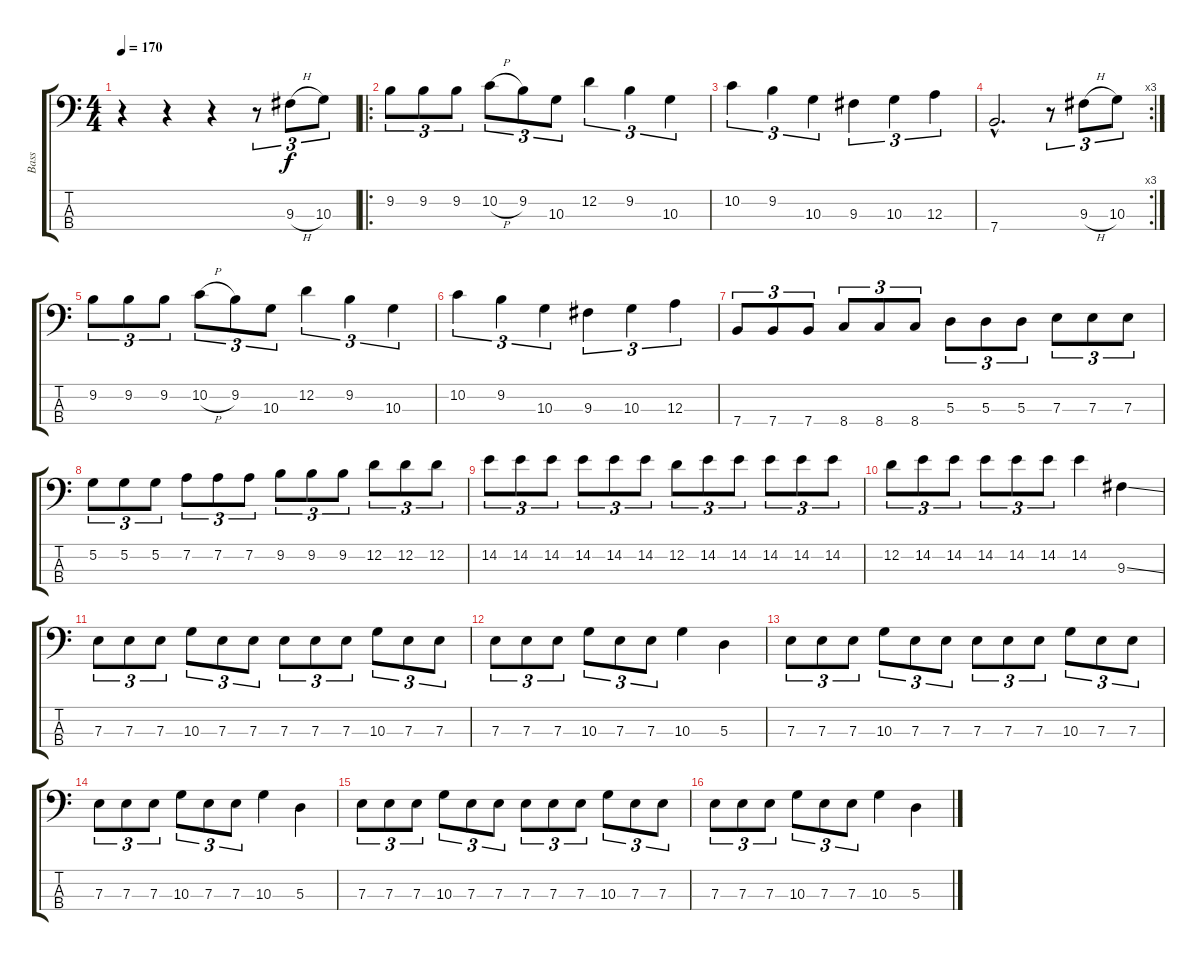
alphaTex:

\track ("Bass" "Bass") {instrument electricbassfinger}
\staff {score tabs}
\tuning (G2 D2 A1 E1) {hide}
\ts (4 4)
\tempo 170
\clef f4
\ks c
r.4{dy f instrument electricbassfinger} r.4 r.4 r.8{tu (3 2)} 9.3{h}.8{tu (3 2)} 10.3.8{tu (3 2)} |
\ro
9.2.8{tu (3 2)} 9.2.8{tu (3 2)} 9.2.8{tu (3 2)} 10.2{h}.8{tu (3 2)} 9.2.8{tu (3 2)} 10.3.8{tu (3 2)} 12.2.4{tu (3 2)} 9.2.4{tu (3 2)} 10.3.4{tu (3 2)} |
10.2.4{tu (3 2)} 9.2.4{tu (3 2)} 10.3.4{tu (3 2)} 9.3.4{tu (3 2)} 10.3.4{tu (3 2)} 12.3.4{tu (3 2)} |
\rc 3
7.4{hac}.2{d} r.8{tu (3 2)} 9.3{h}.8{tu (3 2)} 10.3.8{tu (3 2)} |
9.2.8{tu (3 2)} 9.2.8{tu (3 2)} 9.2.8{tu (3 2)} 10.2{h}.8{tu (3 2)} 9.2.8{tu (3 2)} 10.3.8{tu (3 2)} 12.2.4{tu (3 2)} 9.2.4{tu (3 2)} 10.3.4{tu (3 2)} |
10.2.4{tu (3 2)} 9.2.4{tu (3 2)} 10.3.4{tu (3 2)} 9.3.4{tu (3 2)} 10.3.4{tu (3 2)} 12.3.4{tu (3 2)} |
7.4.8{tu (3 2)} 7.4.8{tu (3 2)} 7.4.8{tu (3 2)} 8.4.8{tu (3 2)} 8.4.8{tu (3 2)} 8.4.8{tu (3 2)} 5.3.8{tu (3 2)} 5.3.8{tu (3 2)} 5.3.8{tu (3 2)} 7.3.8{tu (3 2)} 7.3.8{tu (3 2)} 7.3.8{tu (3 2)} |
5.2.8{tu (3 2)} 5.2.8{tu (3 2)} 5.2.8{tu (3 2)} 7.2.8{tu (3 2)} 7.2.8{tu (3 2)} 7.2.8{tu (3 2)} 9.2.8{tu (3 2)} 9.2.8{tu (3 2)} 9.2.8{tu (3 2)} 12.2.8{tu (3 2)} 12.2.8{tu (3 2)} 12.2.8{tu (3 2)} |
14.2.8{tu (3 2)} 14.2.8{tu (3 2)} 14.2.8{tu (3 2)} 14.2.8{tu (3 2)} 14.2.8{tu (3 2)} 14.2.8{tu (3 2)} 12.2.8{tu (3 2)} 14.2.8{tu (3 2)} 14.2.8{tu (3 2)} 14.2.8{tu (3 2)} 14.2.8{tu (3 2)} 14.2.8{tu (3 2)} |
12.2.8{tu (3 2)} 14.2.8{tu (3 2)} 14.2.8{tu (3 2)} 14.2.8{tu (3 2)} 14.2.8{tu (3 2)} 14.2.8{tu (3 2)} 14.2.4 9.3{ss}.4 |
7.3.8{tu (3 2)} 7.3.8{tu (3 2)} 7.3.8{tu (3 2)} 10.3.8{tu (3 2)} 7.3.8{tu (3 2)} 7.3.8{tu (3 2)} 7.3.8{tu (3 2)} 7.3.8{tu (3 2)} 7.3.8{tu (3 2)} 10.3.8{tu (3 2)} 7.3.8{tu (3 2)} 7.3.8{tu (3 2)} |
7.3.8{tu (3 2)} 7.3.8{tu (3 2)} 7.3.8{tu (3 2)} 10.3.8{tu (3 2)} 7.3.8{tu (3 2)} 7.3.8{tu (3 2)} 10.3.4 5.3.4 |
7.3.8{tu (3 2)} 7.3.8{tu (3 2)} 7.3.8{tu (3 2)} 10.3.8{tu (3 2)} 7.3.8{tu (3 2)} 7.3.8{tu (3 2)} 7.3.8{tu (3 2)} 7.3.8{tu (3 2)} 7.3.8{tu (3 2)} 10.3.8{tu (3 2)} 7.3.8{tu (3 2)} 7.3.8{tu (3 2)} |
7.3.8{tu (3 2)} 7.3.8{tu (3 2)} 7.3.8{tu (3 2)} 10.3.8{tu (3 2)} 7.3.8{tu (3 2)} 7.3.8{tu (3 2)} 10.3.4 5.3.4 |
7.3.8{tu (3 2)} 7.3.8{tu (3 2)} 7.3.8{tu (3 2)} 10.3.8{tu (3 2)} 7.3.8{tu (3 2)} 7.3.8{tu (3 2)} 7.3.8{tu (3 2)} 7.3.8{tu (3 2)} 7.3.8{tu (3 2)} 10.3.8{tu (3 2)} 7.3.8{tu (3 2)} 7.3.8{tu (3 2)} |
7.3.8{tu (3 2)} 7.3.8{tu (3 2)} 7.3.8{tu (3 2)} 10.3.8{tu (3 2)} 7.3.8{tu (3 2)} 7.3.8{tu (3 2)} 10.3.4 5.3.4
